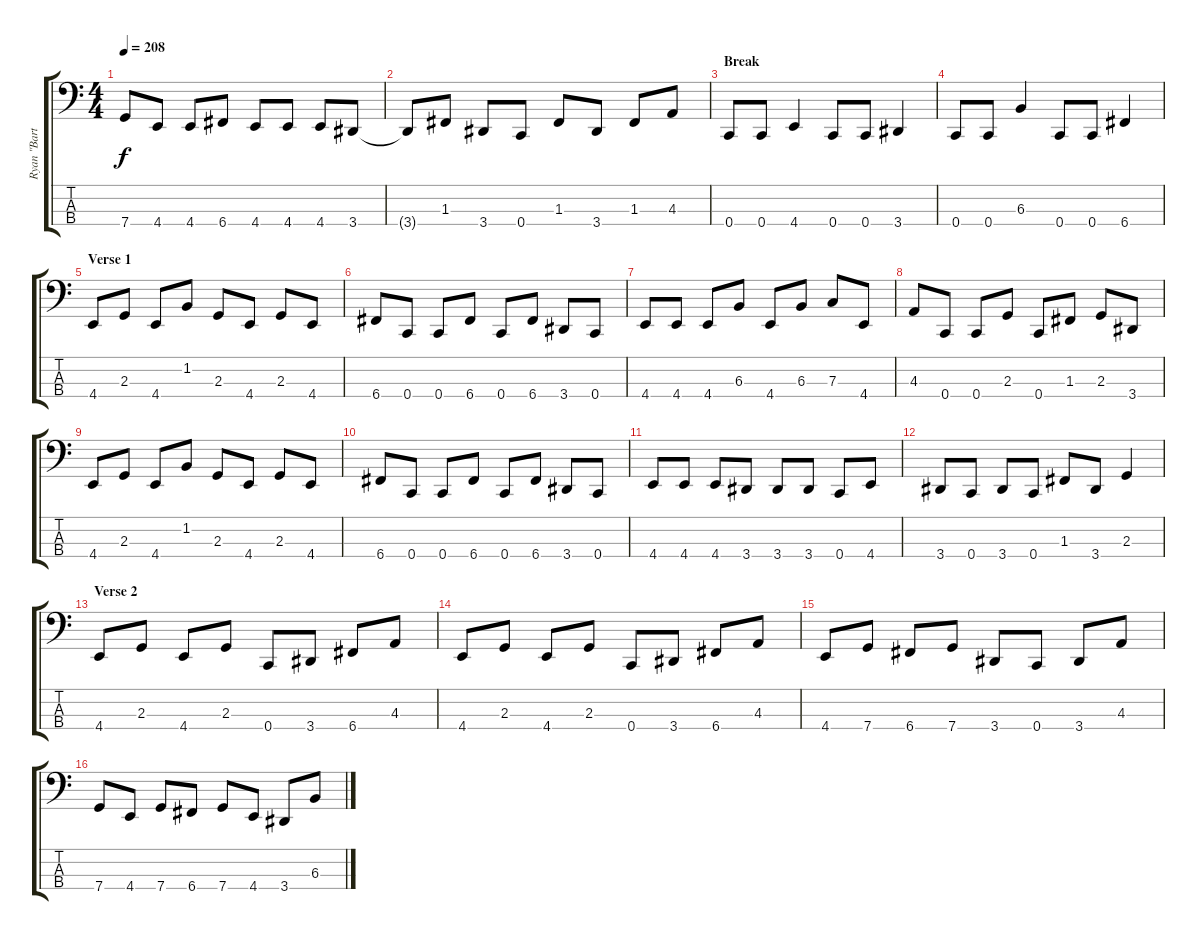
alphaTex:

\track ("Ryan \"Bart\" Williams [Bass (Since 2007)]" "Ryan \"Bart") {instrument electricbassfinger}
\staff {score tabs}
\tuning (Eb2 Bb1 F1 C1) {hide}
\ts (4 4)
\tempo 208
\clef f4
\ks c
7.4.8{dy f} 4.4.8 4.4.8 6.4.8 4.4.8 4.4.8 4.4.8 3.4.8 |
3.4{t}.8 1.3.8 3.4.8 0.4.8 1.3.8 3.4.8 1.3.8 4.3.8 |
\section ("" "Break")
0.4.8 0.4.8 4.4.4 0.4.8 0.4.8 3.4.4 |
0.4.8 0.4.8 6.3.4 0.4.8 0.4.8 6.4.4 |
\section ("" "Verse 1")
4.4.8 2.3.8 4.4.8 1.2.8 2.3.8 4.4.8 2.3.8 4.4.8 |
6.4.8 0.4.8 0.4.8 6.4.8 0.4.8 6.4.8 3.4.8 0.4.8 |
4.4.8 4.4.8 4.4.8 6.3.8 4.4.8 6.3.8 7.3.8 4.4.8 |
4.3.8 0.4.8 0.4.8 2.3.8 0.4.8 1.3.8 2.3.8 3.4.8 |
4.4.8 2.3.8 4.4.8 1.2.8 2.3.8 4.4.8 2.3.8 4.4.8 |
6.4.8 0.4.8 0.4.8 6.4.8 0.4.8 6.4.8 3.4.8 0.4.8 |
4.4.8 4.4.8 4.4.8 3.4.8 3.4.8 3.4.8 0.4.8 4.4.8 |
3.4.8 0.4.8 3.4.8 0.4.8 1.3.8 3.4.8 2.3.4 |
\section ("" "Verse 2")
4.4.8 2.3.8 4.4.8 2.3.8 0.4.8 3.4.8 6.4.8 4.3.8 |
4.4.8 2.3.8 4.4.8 2.3.8 0.4.8 3.4.8 6.4.8 4.3.8 |
4.4.8 7.4.8 6.4.8 7.4.8 3.4.8 0.4.8 3.4.8 4.3.8 |
7.4.8 4.4.8 7.4.8 6.4.8 7.4.8 4.4.8 3.4.8 6.3.8
